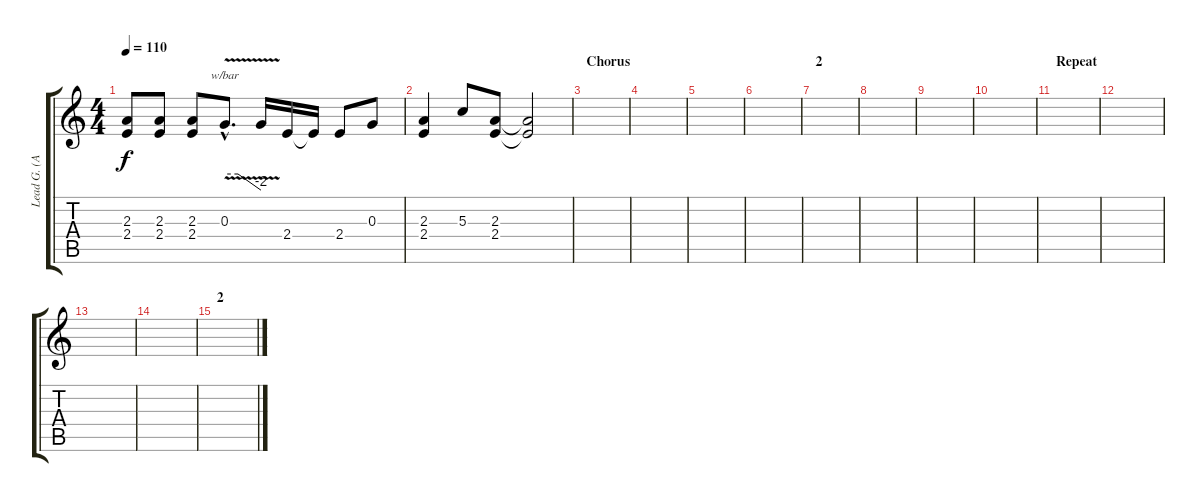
\track ("Lead G. (Axel A.J. Julius)" "Lead G. (A") {instrument distortionguitar}
\staff {score tabs}
\tuning (E4 B3 G3 D3 A2 E2) {hide}
\ts (4 4)
\tempo 110
\clef g2
\ks c
(2.3 2.4).8{dy f} (2.3 2.4).8 (2.3 2.4).8 0.3{v hac}.8{d tbe (custom default 0 0 22 0 60 -8)} 0.3{t}.16 2.4.16 2.4{t}.16 2.4.8 0.3.8 |
(2.3 2.4).4 5.3.8 (2.3 2.4).8 (2.3{t} 2.4{t}).2 |
\section ("" "Chorus")
|
|
|
|
\section ("" "2")
|
|
|
|
\section ("" "Repeat")
|
|
|
|
\section ("" "2")
